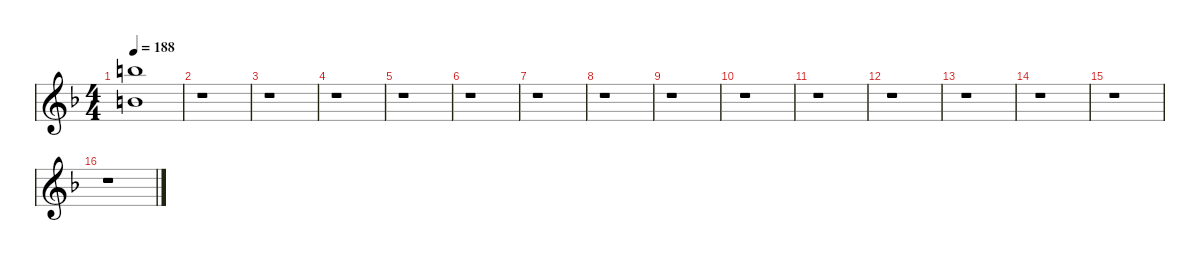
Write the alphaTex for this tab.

\defaultSystemsLayout 4
\hideDynamics
\bracketExtendMode nobrackets
\singleTrackTrackNamePolicy hidden
\multiTrackTrackNamePolicy hidden
\firstSystemTrackNameMode fullname
\firstSystemTrackNameOrientation horizontal
\otherSystemsTrackNameOrientation horizontal
\track ("Piano 2" "Piano 2") {defaultSystemsLayout 8 instrument rockorgan}
\staff {score}
\tuning (E4 A3 F3 D3 A2 D2)
\ts (4 4)
\tempo 188
\clef g2
\ks dminor
(19.1{t acc forcenatural} 18.3{t acc forcenatural}).1{dy f beam Down} |
r.1{beam Down} |
r.1{beam Down} |
r.1{beam Down} |
r.1{beam Down} |
r.1{beam Down} |
r.1{beam Down} |
r.1{beam Down} |
r.1{beam Down} |
r.1{beam Down} |
r.1{beam Down} |
r.1{beam Down} |
r.1{beam Down} |
r.1{beam Down} |
r.1{beam Down} |
r.1{beam Down}
